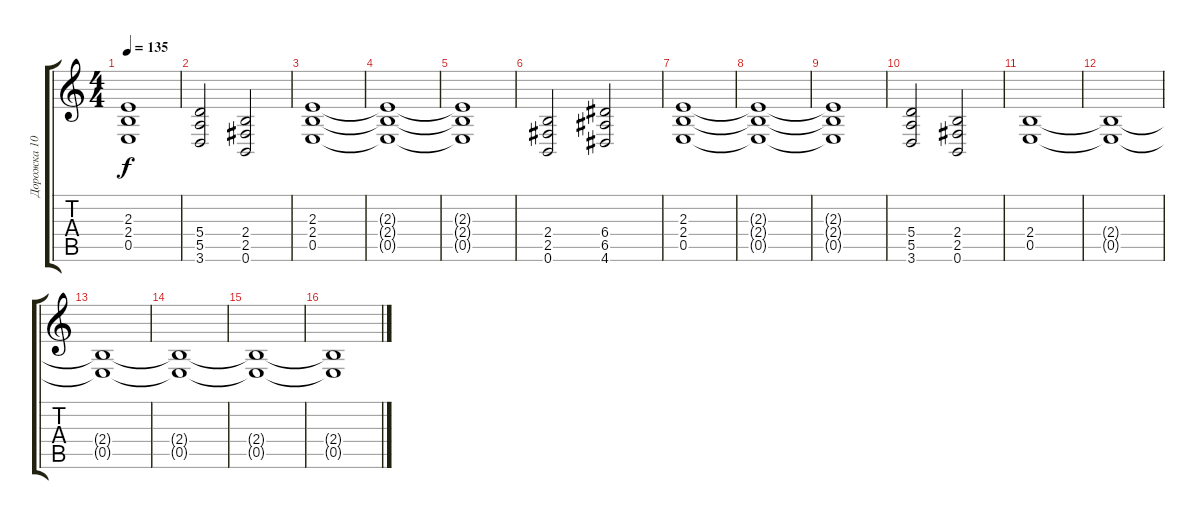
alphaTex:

\track ("Дорожка 10" "Дорожка 10") {instrument overdrivenguitar}
\staff {score tabs}
\tuning (B3 Gb3 D3 A2 E2 B1) {hide}
\ts (4 4)
\tempo 135
\clef g2
\ks c
(2.3{t} 2.4{t} 0.5{t}).1{dy f} |
(5.4 5.5 3.6).2 (2.4 2.5 0.6).2 |
(2.3 2.4 0.5).1 |
(2.3{t} 2.4{t} 0.5{t}).1 |
(2.3{t} 2.4{t} 0.5{t}).1 |
(2.4 2.5 0.6).2 (6.4 6.5 4.6).2 |
(2.3 2.4 0.5).1 |
(2.3{t} 2.4{t} 0.5{t}).1 |
(2.3{t} 2.4{t} 0.5{t}).1 |
(5.4 5.5 3.6).2 (2.4 2.5 0.6).2 |
(2.4 0.5).1 |
(2.4{t} 0.5{t}).1 |
(2.4{t} 0.5{t}).1 |
(2.4{t} 0.5{t}).1 |
(2.4{t} 0.5{t}).1 |
(2.4{t} 0.5{t}).1
